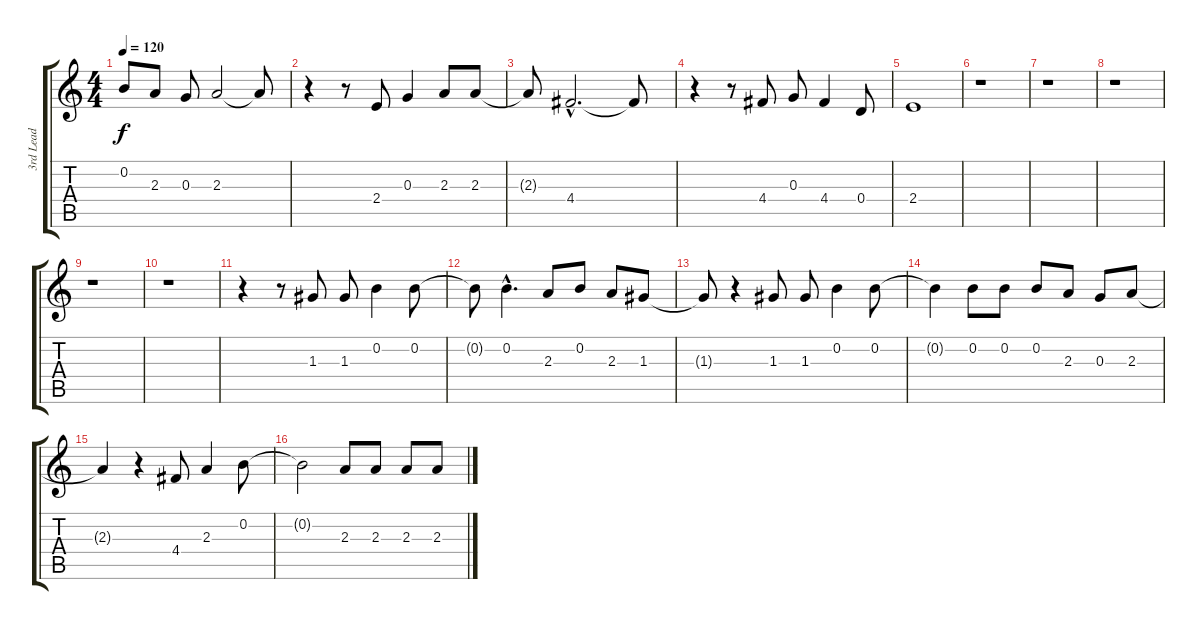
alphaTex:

\track ("3rd Lead" "3rd Lead") {instrument overdrivenguitar}
\staff {score tabs}
\tuning (E4 B3 G3 D3 A2 E2) {hide}
\ts (4 4)
\tempo 120
\clef g2
\ks c
0.2{t}.8{dy f} 2.3.8 0.3.8 2.3.2 2.3{t}.8 |
r.4 r.8 2.4.8 0.3.4 2.3.8 2.3.8 |
2.3{t}.8 4.4{hac}.2{d} 4.4{t}.8 |
r.4 r.8 4.4.8 0.3.8 4.4.4 0.4.8 |
2.4.1 |
r.1 |
r.1 |
r.1 |
r.1 |
r.1 |
r.4 r.8 1.3.8 1.3.8 0.2.4 0.2.8 |
0.2{t}.8 0.2{hac}.4{d} 2.3.8 0.2.8 2.3.8 1.3.8 |
1.3{t}.8 r.4 1.3.8 1.3.8 0.2.4 0.2.8 |
0.2{t}.4 0.2.8 0.2.8 0.2.8 2.3.8 0.3.8 2.3.8 |
2.3{t}.4 r.4 4.4.8 2.3.4 0.2.8 |
0.2{t}.2 2.3.8 2.3.8 2.3.8 2.3.8
